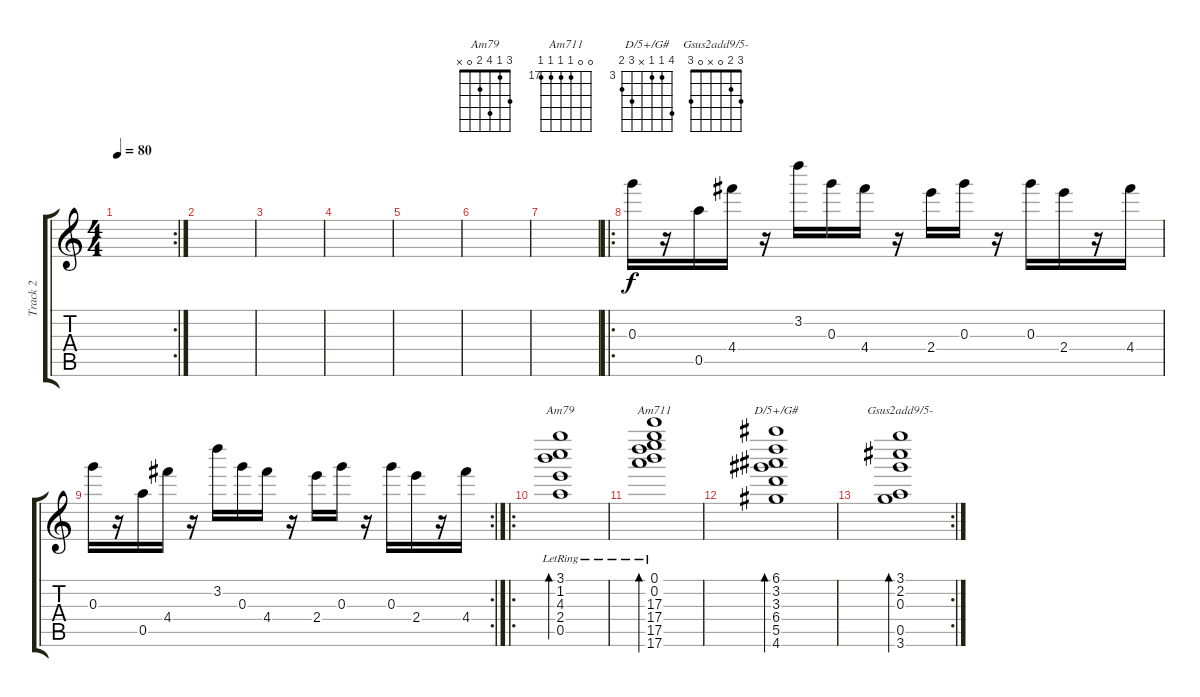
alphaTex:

\track ("Track 2" "Track 2") {instrument electricguitarjazz}
\staff {score tabs}
\tuning (E6 B5 G5 D5 A4 E4) {hide}
\chord ("Am79" 3 1 4 2 0 x)
\chord ("Am711" 0 0 17 17 17 17) {firstfret 17}
\chord ("D/5+/G#" 6 3 3 x 5 4) {firstfret 3}
\chord ("Gsus2add9/5-" 3 2 0 x 0 3)
\rc 2
\ts (4 4)
\tempo 80
\clef g2
\ks c
|
|
|
|
|
|
|
\ro
0.3.16 r.16 0.5.16 4.4.16 r.16 3.2.16 0.3.16 4.4.16 r.16 2.4.16 0.3.16 r.16 0.3.16 2.4.16 r.16 4.4.16 |
\rc 2
0.3.16 r.16 0.5.16 4.4.16 r.16 3.2.16 0.3.16 4.4.16 r.16 2.4.16 0.3.16 r.16 0.3.16 2.4.16 r.16 4.4.16 |
\ro
(3.1{lr} 1.2{lr} 4.3{lr} 2.4{lr} 0.5{lr}).1{bd 480 ch "Am79"} |
(0.1 0.2 17.3 17.4 17.5 17.6{lr}).1{bd 480 ch "Am711"} |
(6.1 3.2 3.3 6.4 5.5 4.6).1{bd 480 ch "D/5+/G#"} |
\rc 2
(3.1 2.2 0.3 0.5 3.6).1{bd 480 ch "Gsus2add9/5-"}
